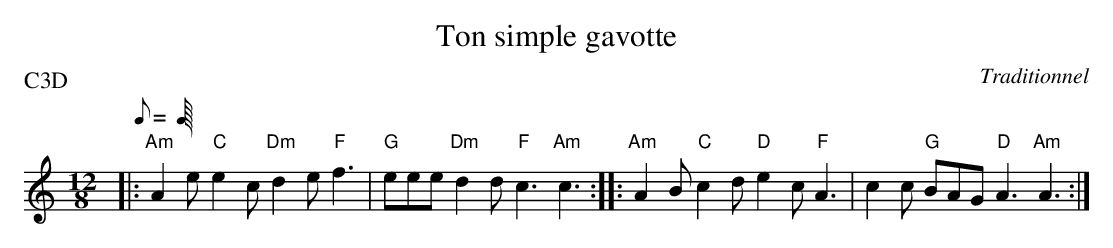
X:1
T:Ton simple gavotte
C:Traditionnel
P:C3D
M:12/8
Q:C3=156
K:C
|: "Am"A2 e "C"e2 c "Dm"d2 e "F"f3|"G"eee "Dm"d2 d "F"c3 "Am"c3::\
	"Am"A2 B "C"c2 d "D"e2 c "F"A3|c2 c "G"BAG "D"A3 "Am"A3:|
